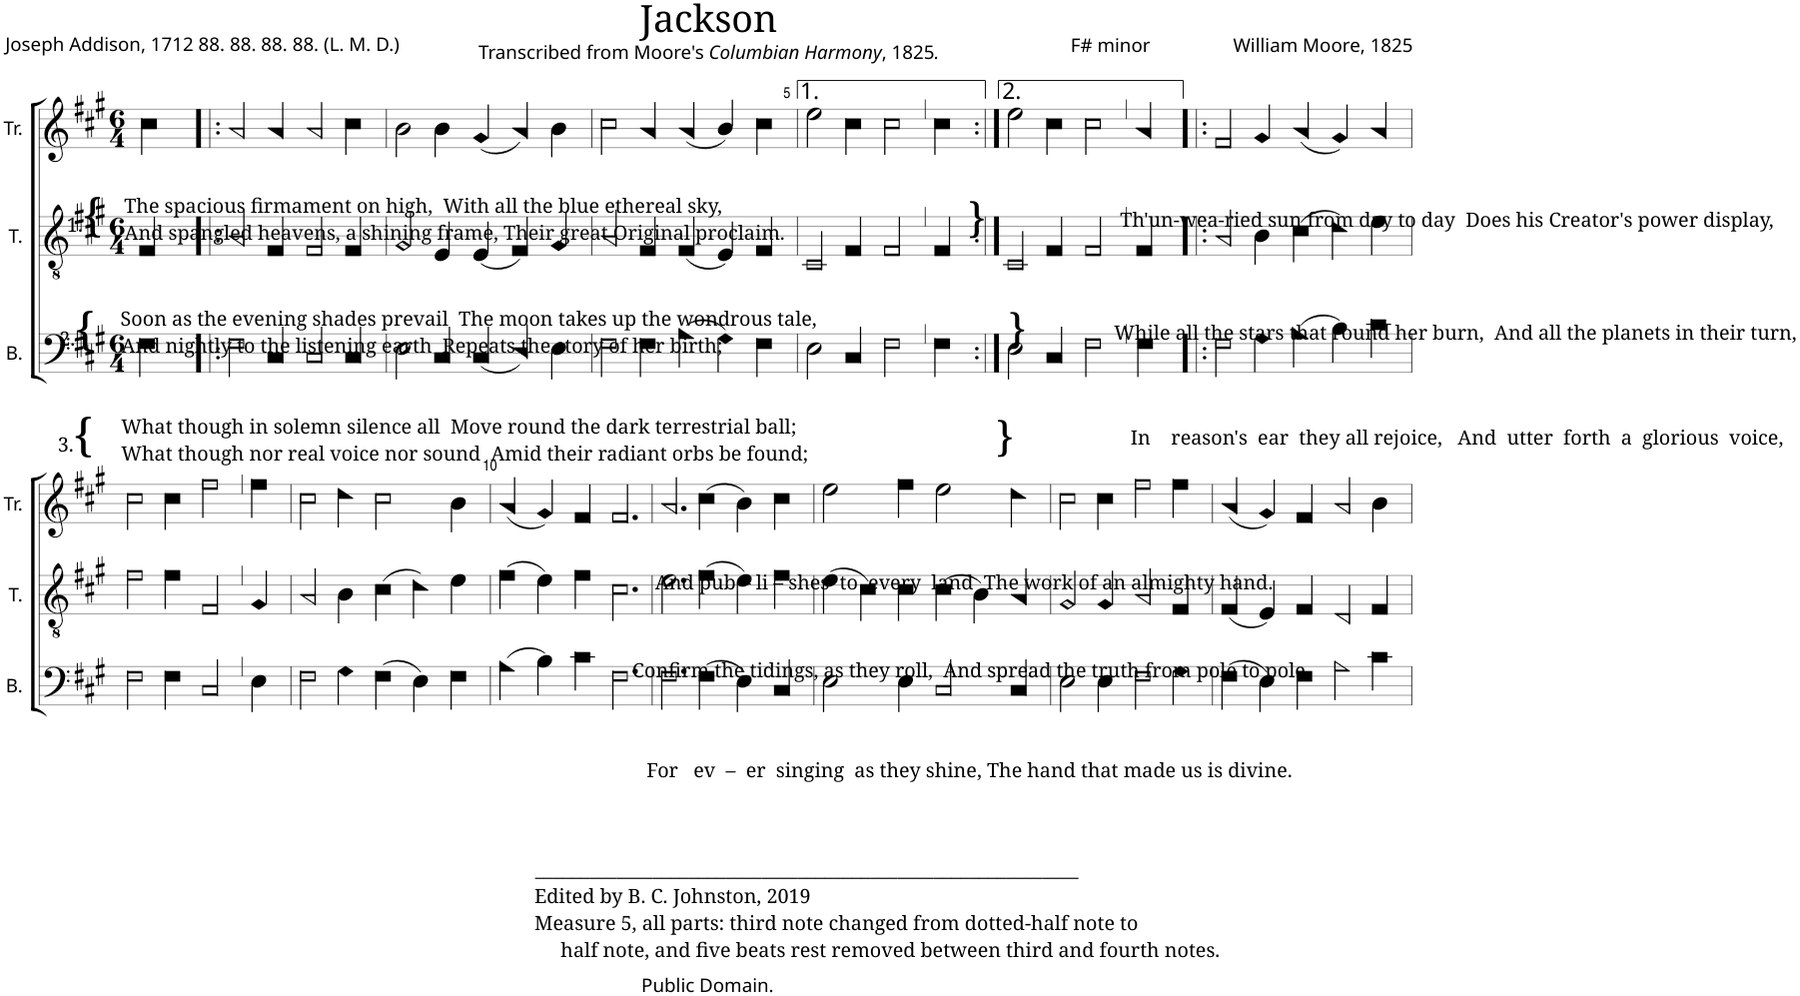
**kern	**kern	**kern
*part3	*part2	*part1
*staff3	*staff2	*staff1
*I"B.	*I"T.	*I"Tr.
*I'B.	*I'T.	*I'Tr.
*clefF4	*clefGv2	*clefG2
*k[f#c#g#]	*k[f#c#g#]	*k[f#c#g#]
*M6/4	*M6/4	*M6/4
=1	=1	=1
!	!	!LO:TX:a:t=The spacious firmament on high,  With all the blue ethereal sky,
!	!	!LO:TX:a:t=And spangled heavens, a shining frame, Their great Original proclaim.
!	!	!LO:TX:a:t=1.
!	!	!LO:TX:a:t={
!	!LO:TX:a:t=Soon as the evening shades prevail  The moon takes up the wondrous tale,	!
!	!LO:TX:a:t=And nightly to the listening earth  Repeats the story of her birth;	!
!	!LO:TX:a:t=2.	!
!	!LO:TX:a:t={	!
!LO:TX:a:t=What though in solemn silence all  Move round the dark terrestrial ball;	!	!
!LO:TX:a:t=What though nor real voice nor sound  Amid their radiant orbs be found;	!	!
!LO:TX:a:t=3.	!	!
!LO:TX:a:t={	!	!
4F#!\	4F#!/	4cc#!\
=2!|:	=2!|:	=2!|:
2F#!\	2A!/	2a!/
4C#!/	4F#!/	4a!/
2C#!/	2F#!/	2a!/
4C#!/	4F#!/	4cc#!\
=3	=3	=3
2E!\	2G#!/	2b!\
4C#!/	4E!/	4b!\
(4C#!/	(4E!/	(4g#!/
4D!/)	4F#!/)	4a!/)
4E!\	4G#!/	4b!\
=4	=4	=4
2F#!\	2A!/	2cc#!\
4F#!\	4F#!/	4a!/
(4A!\	(4F#!/	(4a!/
4G#!\)	4E!/)	4b!/)
4F#!\	4F#!/	4cc#!\
=5	=5	=5
2E!\	2C#!/	2ee!\
4C#!/	4F#!/	4cc#!\
2F#!\	2F#!/	2cc#!\
!	!	!LO:TX:a:t=}
!	!LO:TX:a:t=}	!
!LO:TX:a:t=}	!	!
4F#!\	4F#!/	4cc#!\
=6:|!	=6:|!	=6:|!
2E!\	2C#!/	2ee!\
4C#!/	4F#!/	4cc#!\
2F#!\	2F#!/	2cc#!\
!	!	!LO:TX:a:t=Th'un-wea-ried sun from day to day  Does his Creator's power display,
!	!LO:TX:a:t=While all the stars that round her burn,  And all the planets in their turn,	!
!LO:TX:a:t=In    reason's  ear  they all rejoice,   And  utter  forth  a  glorious  voice,	!	!
4F#!\	4F#!/	4a!/
=7!|:	=7!|:	=7!|:
2F#!\	2A!/	2f#!/
4G#!\	4B!\	4g#!/
(4A!\	(4c#!\	(4a!/
4B!\)	4d!\)	4g#!/)
4c#!\	4e!\	4a!/
!!LO:LB:g=z
=8	=8	=8
2F#!\	2f#!\	2cc#!\
4F#!\	4f#!\	4cc#!\
2C#!/	2F#!/	2ff#!\
4E!\	4G#!/	4ff#!\
=9	=9	=9
2F#!\	2A!/	2cc#!\
4G#!\	4B!\	4dd!\
(4F#!\	(4c#!\	2cc#!\
4E!\)	4d!\)	.
4F#!\	4e!\	4b!\
=10	=10	=10
(4A!\	(4f#!\	(4a!/
4B!\)	4e!\)	4g#!/)
4c#!\	4f#!\	4f#!/
2.F#!\	2.c#!\	2.f#!/
=11	=11	=11
!	!	!LO:TX:a:t=And pub – li – shes  to  every  land  The work of an almighty hand.
!	!LO:TX:a:t=Confirm the tidings, as they roll,  And spread the truth from pole to pole.	!
!LO:TX:a:t=For   ev  –  er  singing  as they shine, The hand that made us is divine.	!	!
!LO:TX:a:t=____________________________________________________________	!	!
!LO:TX:a:t=Edited by B. C. Johnston, 2019	!	!
!LO:TX:a:t=Measure 5, all parts&colon; third note changed from dotted-half note to	!	!
!LO:TX:a:t=half note, and five beats rest removed between third and fourth notes.	!	!
2.F#!\	2.e!\	2.a!/
(4F#!\	(4f#!\	(4cc#!\
4E!\)	4e!\)	4b!\)
4C#!/	4f#!\	4cc#!\
=12	=12	=12
2E!\	(4e!\	2ee!\
.	4c#!\)	.
4E!\	4c#!\	4ff#!\
2C#!/	(4c#!\	2ee!\
.	4B!\)	.
4C#!/	4A!/	4dd!\
=13	=13	=13
2E!\	2G#!/	2cc#!\
4E!\	4G#!/	4cc#!\
2F#!\	2A!/	2ff#!\
4G#!\	4F#!/	4ff#!\
=14	=14	=14
(4F#!\	(4F#!/	(4a!/
4E!\)	4E!/)	4g#!/)
4F#!\	4F#!/	4f#!/
2A!\	2D!/	2a!/
4c#!\	4F#!/	4b!\
=	=	=
*-	*-	*-
